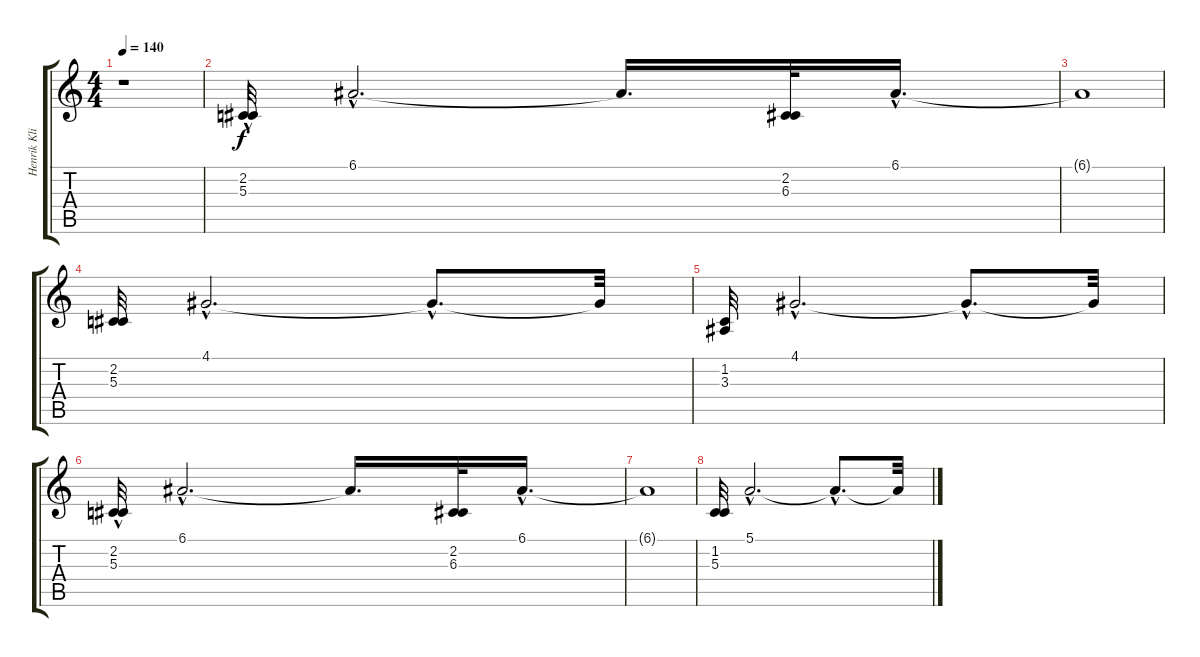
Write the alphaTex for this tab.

\track ("Henrik Klingenberg" "Henrik Kli") {instrument harpsichord}
\staff {score tabs}
\tuning (E4 B3 G3 D3 A2 E2) {hide}
\ts (4 4)
\tempo 140
\tempo 100
\tempo 140
\clef g2
\ks c
r.1{dy f instrument harpsichord} |
(2.2{hac} 5.3{hac}).32 6.1{hac}.2{d} 6.1{t}.16{d} (2.2 6.3).32 6.1{hac}.16{d} |
6.1{t}.1 |
(2.2 5.3).32 4.1{hac}.2{d} 4.1{hac t}.8{d} 4.1{t}.32 |
(1.2 3.3).32 4.1{hac}.2{d} 4.1{hac t}.8{d} 4.1{t}.32 |
(2.2{hac} 5.3{hac}).32 6.1{hac}.2{d} 6.1{t}.16{d} (2.2 6.3).32 6.1{hac}.16{d} |
6.1{t}.1 |
(1.2 5.3).32 5.1{hac}.2{d} 5.1{hac t}.8{d} 5.1{t}.32
